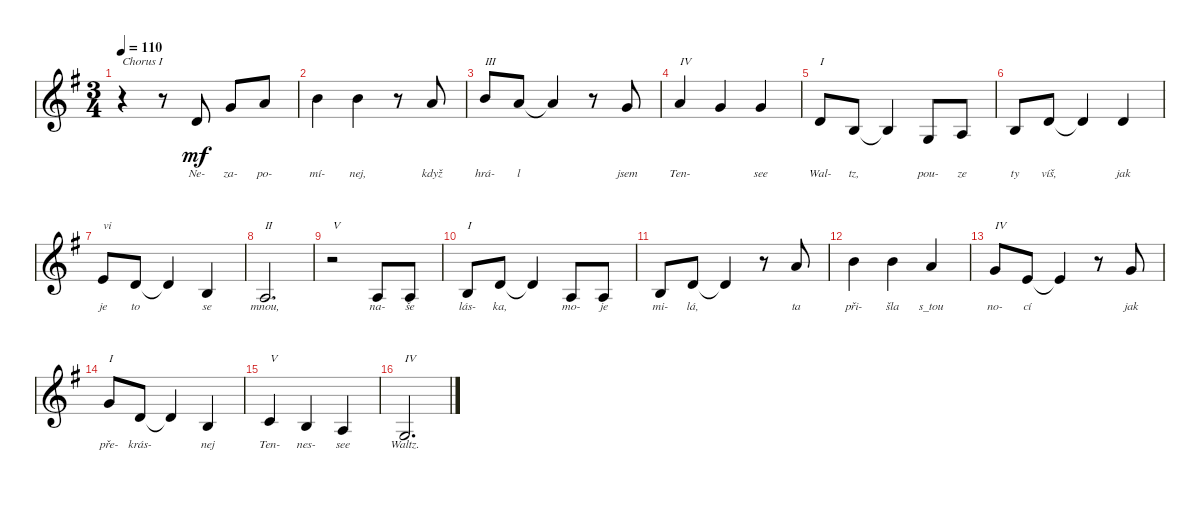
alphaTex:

\defaultSystemsLayout 4
\bracketExtendMode groupsimilarinstruments
\singleTrackTrackNamePolicy hidden
\firstSystemTrackNameOrientation horizontal
\otherSystemsTrackNameOrientation horizontal
\track ("Lead" "S-Gt") {instrument acousticguitarsteel}
\staff {score}
\tuning (E4 B3 G3 D3 A2 E2)
\ts (3 4)
\tempo 110
\clef g2
\ks g
r.4{txt "Chorus I" dy mf} r.8 0.4.8{lyrics (0 "Ne-") lyrics (1 "") lyrics (2 "") lyrics (3 "") lyrics (4 "")} 0.3.8{lyrics (0 "za-") lyrics (1 "") lyrics (2 "") lyrics (3 "") lyrics (4 "")} 2.3.8{lyrics (0 "po-") lyrics (1 "") lyrics (2 "") lyrics (3 "") lyrics (4 "")} |
0.2.4{lyrics (0 "mí-") lyrics (1 "") lyrics (2 "") lyrics (3 "") lyrics (4 "")} 0.2.4{lyrics (0 "nej,") lyrics (1 "") lyrics (2 "") lyrics (3 "") lyrics (4 "")} r.8 2.3.8{lyrics (0 "když") lyrics (1 "") lyrics (2 "") lyrics (3 "") lyrics (4 "")} |
0.2.8{txt "III" lyrics (0 "hrá-") lyrics (1 "") lyrics (2 "") lyrics (3 "") lyrics (4 "")} 2.3.8{lyrics (0 "l") lyrics (1 "") lyrics (2 "") lyrics (3 "") lyrics (4 "")} 2.3{t}.4{lyrics (0 "") lyrics (1 "") lyrics (2 "") lyrics (3 "") lyrics (4 "")} r.8 0.3.8{lyrics (0 "jsem") lyrics (1 "") lyrics (2 "") lyrics (3 "") lyrics (4 "")} |
\scale
0.173629 2.3.4{txt "IV" lyrics (0 "Ten-") lyrics (1 "") lyrics (2 "") lyrics (3 "") lyrics (4 "")} 0.3.4{lyrics (0 "") lyrics (1 "") lyrics (2 "") lyrics (3 "") lyrics (4 "")} 0.3.4{lyrics (0 "see") lyrics (1 "") lyrics (2 "") lyrics (3 "") lyrics (4 "")} |
\scale
0.160008 0.4.8{txt "I" lyrics (0 "Wal-") lyrics (1 "") lyrics (2 "") lyrics (3 "") lyrics (4 "")} 2.5.8{lyrics (0 "tz,") lyrics (1 "") lyrics (2 "") lyrics (3 "") lyrics (4 "")} 2.5{t}.4 3.6.8{lyrics (0 "pou-") lyrics (1 "") lyrics (2 "") lyrics (3 "") lyrics (4 "")} 0.5.8{lyrics (0 "ze") lyrics (1 "") lyrics (2 "") lyrics (3 "") lyrics (4 "")} |
\scale
0.142864 2.5.8{lyrics (0 "ty") lyrics (1 "") lyrics (2 "") lyrics (3 "") lyrics (4 "")} 0.4.8{lyrics (0 "víš,") lyrics (1 "") lyrics (2 "") lyrics (3 "") lyrics (4 "")} 0.4{t}.4 0.4.4{lyrics (0 "jak") lyrics (1 "") lyrics (2 "") lyrics (3 "") lyrics (4 "")} |
\scale
0.172866 2.4.8{txt "vi" lyrics (0 "je") lyrics (1 "") lyrics (2 "") lyrics (3 "") lyrics (4 "")} 0.4.8{lyrics (0 "to") lyrics (1 "") lyrics (2 "") lyrics (3 "") lyrics (4 "")} 0.4{t}.4{lyrics (0 "") lyrics (1 "") lyrics (2 "") lyrics (3 "") lyrics (4 "")} 2.5.4{lyrics (0 "se") lyrics (1 "") lyrics (2 "") lyrics (3 "") lyrics (4 "")} |
\scale
0.0646214 0.5.2{d txt "II" lyrics (0 "mnou,") lyrics (1 "") lyrics (2 "") lyrics (3 "") lyrics (4 "")} |
\scale
0.134515 r.2{txt "V"} 0.5.8{lyrics (0 "na-") lyrics (1 "") lyrics (2 "") lyrics (3 "") lyrics (4 "")} 0.5.8{lyrics (0 "še") lyrics (1 "") lyrics (2 "") lyrics (3 "") lyrics (4 "")} |
\scale
0.151436 2.5.8{txt "I" lyrics (0 "lás-") lyrics (1 "") lyrics (2 "") lyrics (3 "") lyrics (4 "")} 0.4.8{lyrics (0 "ka,") lyrics (1 "") lyrics (2 "") lyrics (3 "") lyrics (4 "")} 0.4{t}.4 0.5.8{lyrics (0 "mo-") lyrics (1 "") lyrics (2 "") lyrics (3 "") lyrics (4 "")} 0.5.8{lyrics (0 "je") lyrics (1 "") lyrics (2 "") lyrics (3 "") lyrics (4 "")} |
2.5.8{lyrics (0 "mi-") lyrics (1 "") lyrics (2 "") lyrics (3 "") lyrics (4 "")} 0.4.8{lyrics (0 "lá,") lyrics (1 "") lyrics (2 "") lyrics (3 "") lyrics (4 "")} 0.4{t}.4 r.8 2.3.8{lyrics (0 "ta") lyrics (1 "") lyrics (2 "") lyrics (3 "") lyrics (4 "")} |
0.2.4{lyrics (0 "při-") lyrics (1 "") lyrics (2 "") lyrics (3 "") lyrics (4 "")} 0.2.4{lyrics (0 "šla") lyrics (1 "") lyrics (2 "") lyrics (3 "") lyrics (4 "")} 2.3.4{lyrics (0 "s_tou") lyrics (1 "") lyrics (2 "") lyrics (3 "") lyrics (4 "")} |
0.3.8{txt "IV" lyrics (0 "no-") lyrics (1 "") lyrics (2 "") lyrics (3 "") lyrics (4 "")} 7.5.8{lyrics (0 "cí") lyrics (1 "") lyrics (2 "") lyrics (3 "") lyrics (4 "")} 7.5{t}.4{lyrics (0 "") lyrics (1 "") lyrics (2 "") lyrics (3 "") lyrics (4 "")} r.8 0.3.8{lyrics (0 "jak") lyrics (1 "") lyrics (2 "") lyrics (3 "") lyrics (4 "")} |
0.3.8{txt "I" lyrics (0 "pře-") lyrics (1 "") lyrics (2 "") lyrics (3 "") lyrics (4 "")} 0.4.8{lyrics (0 "krás-") lyrics (1 "") lyrics (2 "") lyrics (3 "") lyrics (4 "")} 0.4{t}.4{lyrics (0 "") lyrics (1 "") lyrics (2 "") lyrics (3 "") lyrics (4 "")} 2.5.4{lyrics (0 "nej") lyrics (1 "") lyrics (2 "") lyrics (3 "") lyrics (4 "")} |
3.5.4{txt "V" lyrics (0 "Ten-") lyrics (1 "") lyrics (2 "") lyrics (3 "") lyrics (4 "")} 2.5.4{lyrics (0 "nes-") lyrics (1 "") lyrics (2 "") lyrics (3 "") lyrics (4 "")} 0.5.4{lyrics (0 "see") lyrics (1 "") lyrics (2 "") lyrics (3 "") lyrics (4 "")} |
3.6.2{d txt "IV" lyrics (0 "Waltz.") lyrics (1 "") lyrics (2 "") lyrics (3 "") lyrics (4 "")}
